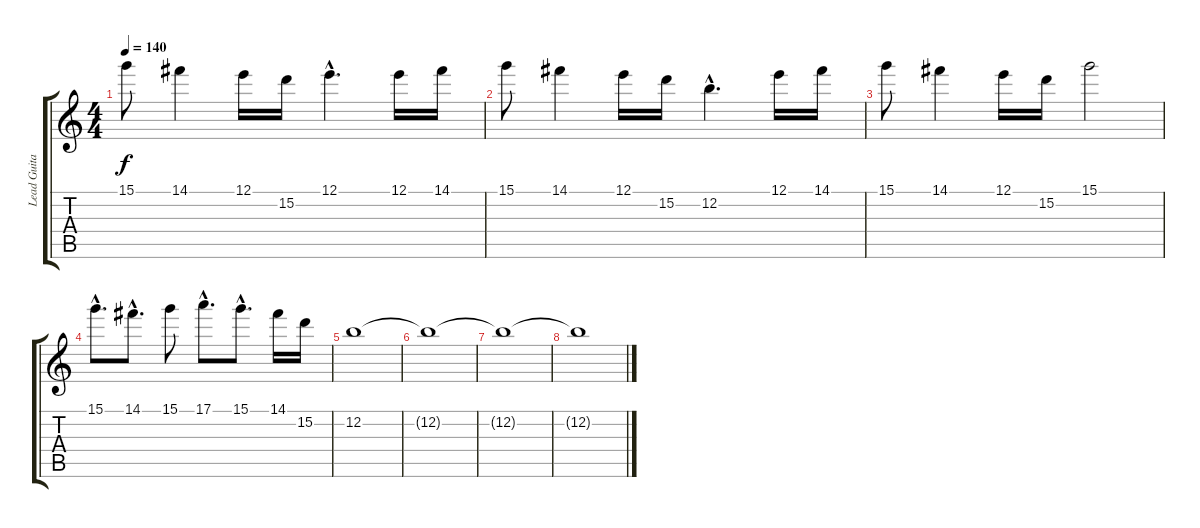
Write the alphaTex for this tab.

\track ("Lead Guitar" "Lead Guita") {instrument overdrivenguitar}
\staff {score tabs}
\tuning (E4 B3 G3 D3 A2 E2) {hide}
\ts (4 4)
\tempo 140
\clef g2
\ks c
15.1.8{dy f} 14.1.4 12.1.16 15.2.16 12.1{hac}.4{d} 12.1.16 14.1.16 |
15.1.8 14.1.4 12.1.16 15.2.16 12.2{hac}.4{d} 12.1.16 14.1.16 |
15.1.8 14.1.4 12.1.16 15.2.16 15.1.2 |
15.1{hac}.8{d} 14.1{hac}.8{d} 15.1.8 17.1{hac}.8{d} 15.1{hac}.8{d} 14.1.16 15.2.16 |
12.2.1{volume 8} |
12.2{t}.1 |
12.2{t}.1{volume 2} |
12.2{t}.1
